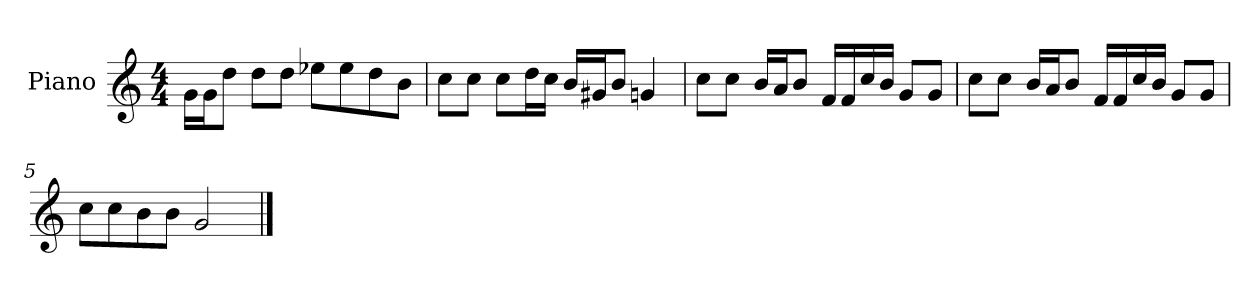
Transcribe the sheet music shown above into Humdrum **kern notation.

**kern
*part1
*staff1
*I"Piano
*I'P-no
*clefG2
*k[]
*M4/4
*MM90
=1
16g\LL
16g\J
8dd\J
8dd\L
8dd\J
8ee-X\L
8ee-\
8dd\
8b\J
=2
8cc\L
8cc\J
8cc\L
16dd\L
16cc\JJ
16b/LL
16g#X/J
8b/J
4gn/
=3
8cc\L
8cc\J
16b/LL
16a/J
8b/J
16f/LL
16f/
16cc/
16b/JJ
8g/L
8g/J
=4
8cc\L
8cc\J
16b/LL
16a/J
8b/J
16f/LL
16f/
16cc/
16b/JJ
8g/L
8g/J
!!LO:LB:g=z
=5
8cc\L
8cc\
8b\
8b\J
2g/
==
*-
